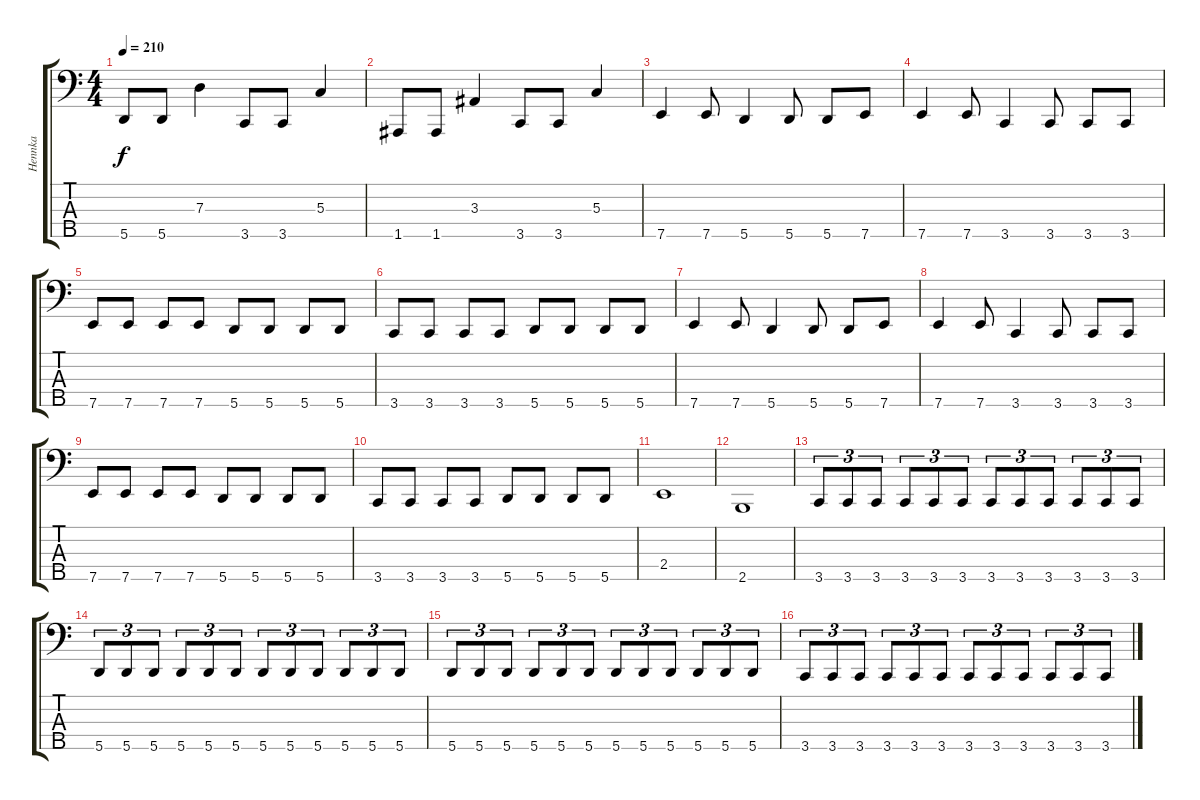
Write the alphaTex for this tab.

\track ("Hennka" "Hennka") {instrument electricbasspick}
\staff {score tabs}
\tuning (F2 C2 G1 D1 A0) {hide}
\ts (4 4)
\tempo 210
\clef f4
\ks c
5.5.8{dy f} 5.5.8 7.3.4 3.5.8 3.5.8 5.3.4 |
1.5.8 1.5.8 3.3.4 3.5.8 3.5.8 5.3.4 |
7.5.4 7.5.8 5.5.4 5.5.8 5.5.8 7.5.8 |
7.5.4 7.5.8 3.5.4 3.5.8 3.5.8 3.5.8 |
7.5.8 7.5.8 7.5.8 7.5.8 5.5.8 5.5.8 5.5.8 5.5.8 |
3.5.8 3.5.8 3.5.8 3.5.8 5.5.8 5.5.8 5.5.8 5.5.8 |
7.5.4 7.5.8 5.5.4 5.5.8 5.5.8 7.5.8 |
7.5.4 7.5.8 3.5.4 3.5.8 3.5.8 3.5.8 |
7.5.8 7.5.8 7.5.8 7.5.8 5.5.8 5.5.8 5.5.8 5.5.8 |
3.5.8 3.5.8 3.5.8 3.5.8 5.5.8 5.5.8 5.5.8 5.5.8 |
2.4.1 |
2.5.1 |
3.5.8{tu (3 2)} 3.5.8{tu (3 2)} 3.5.8{tu (3 2)} 3.5.8{tu (3 2)} 3.5.8{tu (3 2)} 3.5.8{tu (3 2)} 3.5.8{tu (3 2)} 3.5.8{tu (3 2)} 3.5.8{tu (3 2)} 3.5.8{tu (3 2)} 3.5.8{tu (3 2)} 3.5.8{tu (3 2)} |
5.5.8{tu (3 2)} 5.5.8{tu (3 2)} 5.5.8{tu (3 2)} 5.5.8{tu (3 2)} 5.5.8{tu (3 2)} 5.5.8{tu (3 2)} 5.5.8{tu (3 2)} 5.5.8{tu (3 2)} 5.5.8{tu (3 2)} 5.5.8{tu (3 2)} 5.5.8{tu (3 2)} 5.5.8{tu (3 2)} |
5.5.8{tu (3 2)} 5.5.8{tu (3 2)} 5.5.8{tu (3 2)} 5.5.8{tu (3 2)} 5.5.8{tu (3 2)} 5.5.8{tu (3 2)} 5.5.8{tu (3 2)} 5.5.8{tu (3 2)} 5.5.8{tu (3 2)} 5.5.8{tu (3 2)} 5.5.8{tu (3 2)} 5.5.8{tu (3 2)} |
3.5.8{tu (3 2)} 3.5.8{tu (3 2)} 3.5.8{tu (3 2)} 3.5.8{tu (3 2)} 3.5.8{tu (3 2)} 3.5.8{tu (3 2)} 3.5.8{tu (3 2)} 3.5.8{tu (3 2)} 3.5.8{tu (3 2)} 3.5.8{tu (3 2)} 3.5.8{tu (3 2)} 3.5.8{tu (3 2)}
